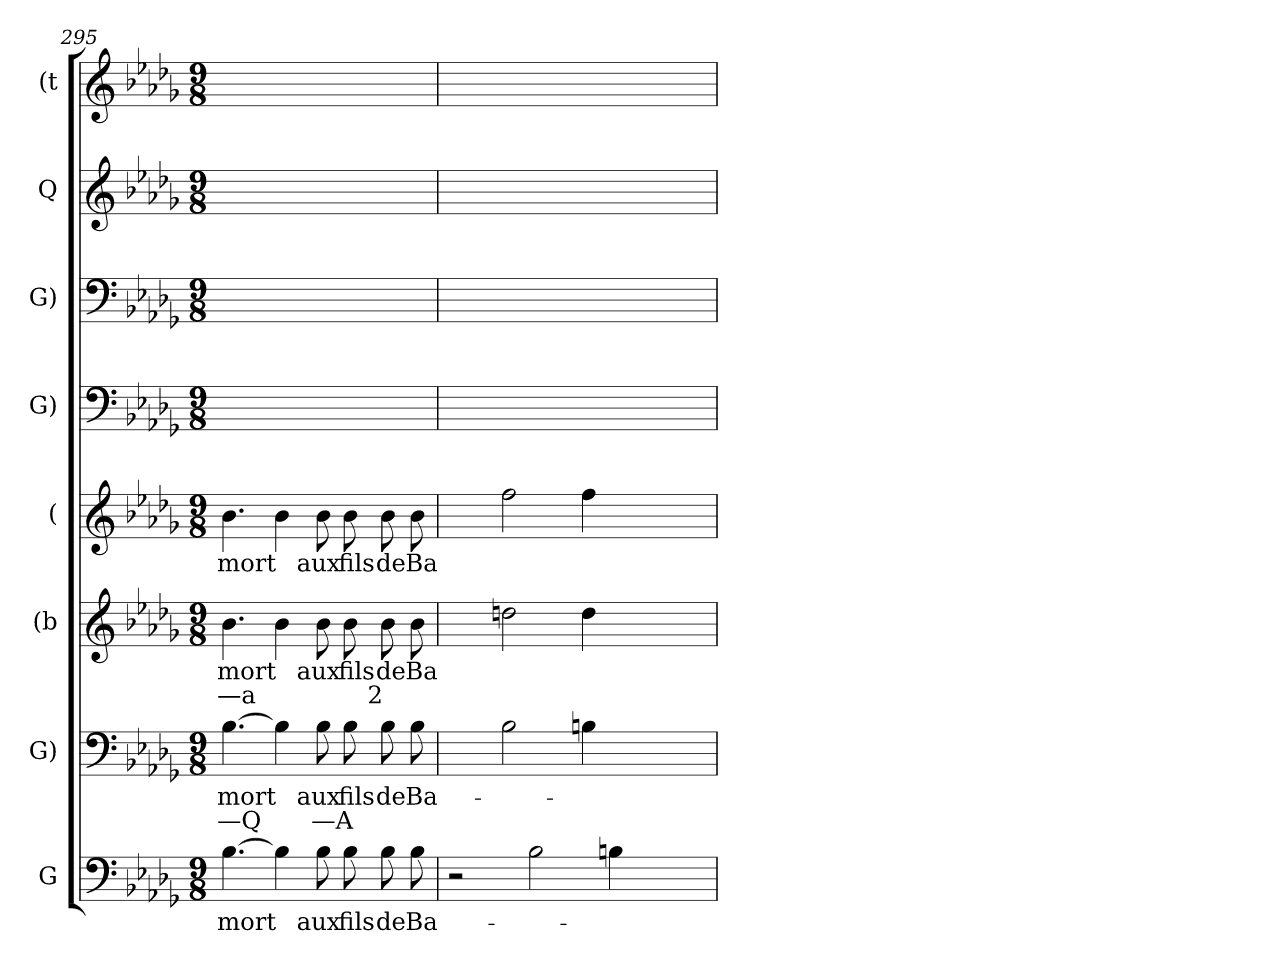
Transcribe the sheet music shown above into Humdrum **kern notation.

**kern	**text	**kern	**text	**text	**kern	**text	**text	**kern	**text	**kern	**kern	**kern	**kern
*part8	*part8	*part7	*part7	*part7	*part6	*part6	*part6	*part5	*part5	*part4	*part3	*part2	*part1
*staff8	*staff8	*staff7	*staff7	*staff7	*staff6	*staff6	*staff6	*staff5	*staff5	*staff4	*staff3	*staff2	*staff1
*I"G	*	*I"G)	*	*	*I"(b	*	*	*I"(	*	*I"G)	*I"G)	*I"Q	*I"(t
*clefF4	*	*clefF4	*	*	*clefG2	*	*	*clefG2	*	*clefF4	*clefF4	*clefG2	*clefG2
*k[b-e-a-d-g-]	*	*k[b-e-a-d-g-]	*	*	*k[b-e-a-d-g-]	*	*	*k[b-e-a-d-g-]	*	*k[b-e-a-d-g-]	*k[b-e-a-d-g-]	*k[b-e-a-d-g-]	*k[b-e-a-d-g-]
*M9/8	*	*M9/8	*	*	*M9/8	*	*	*M9/8	*	*M9/8	*M9/8	*M9/8	*M9/8
=295	=295	=295	=295	=295	=295	=295	=295	=295	=295	=295	=295	=295	=295
[4.B-i\	mort	[4.B-i\	mort	—Q	4.b-i\	mort	—a	4.b-i\	mort	1ryy	1ryy	1ryy	1ryy
4B-i\]	.	4B-i\]	.	.	4b-i\	.	.	4b-i\	.	.	.	.	.
8B-i\	aux	8B-i\	aux	—A	8b-i\	aux	.	8b-i\	aux	.	.	.	.
8B-i\	fils	8B-i\	fils	.	8b-i\	fils	.	8b-i\	fils	.	.	.	.
8B-i\	de	8B-i\	de	.	8b-i\	de	2	8b-i\	de	.	.	.	.
8B-i\	Ba-	8B-i\	Ba-	.	8b-i\	Ba	.	8b-i\	Ba	8ryy	8ryy	8ryy	8ryy
!!LO:LB:g=z
=296	=296	=296	=296	=296	=296	=296	=296	=296	=296	=296	=296	=296	=296
2r	.	4.ryy	.	.	4.ryy	.	.	4.ryy	.	1ryy	1ryy	1ryy	1ryy
.	.	2B-i\	.	.	2ddni\	.	.	2ffi\	.	.	.	.	.
2B-i\	.	.	.	.	.	.	.	.	.	.	.	.	.
!	!	!LO:N:vis=4	!	!	!LO:N:vis=4	!	!	!	!	!	!	!	!
.	.	4.Bj\	.	.	4.ddj\	.	.	4ffi\	.	.	.	.	.
!LO:N:vis=4	!	!	!	!	!	!	!	!	!	!	!	!	!
4.Bj\	.	.	.	.	.	.	.	.	.	8ryy	8ryy	8ryy	8ryy
.	.	.	.	.	.	.	.	4.ryy	.	4.ryy	4.ryy	4.ryy	4.ryy
.	.	4ryy	.	.	4ryy	.	.	.	.	.	.	.	.
8ryy	.	.	.	.	.	.	.	.	.	.	.	.	.
=	=	=	=	=	=	=	=	=	=	=	=	=	=
*-	*-	*-	*-	*-	*-	*-	*-	*-	*-	*-	*-	*-	*-
